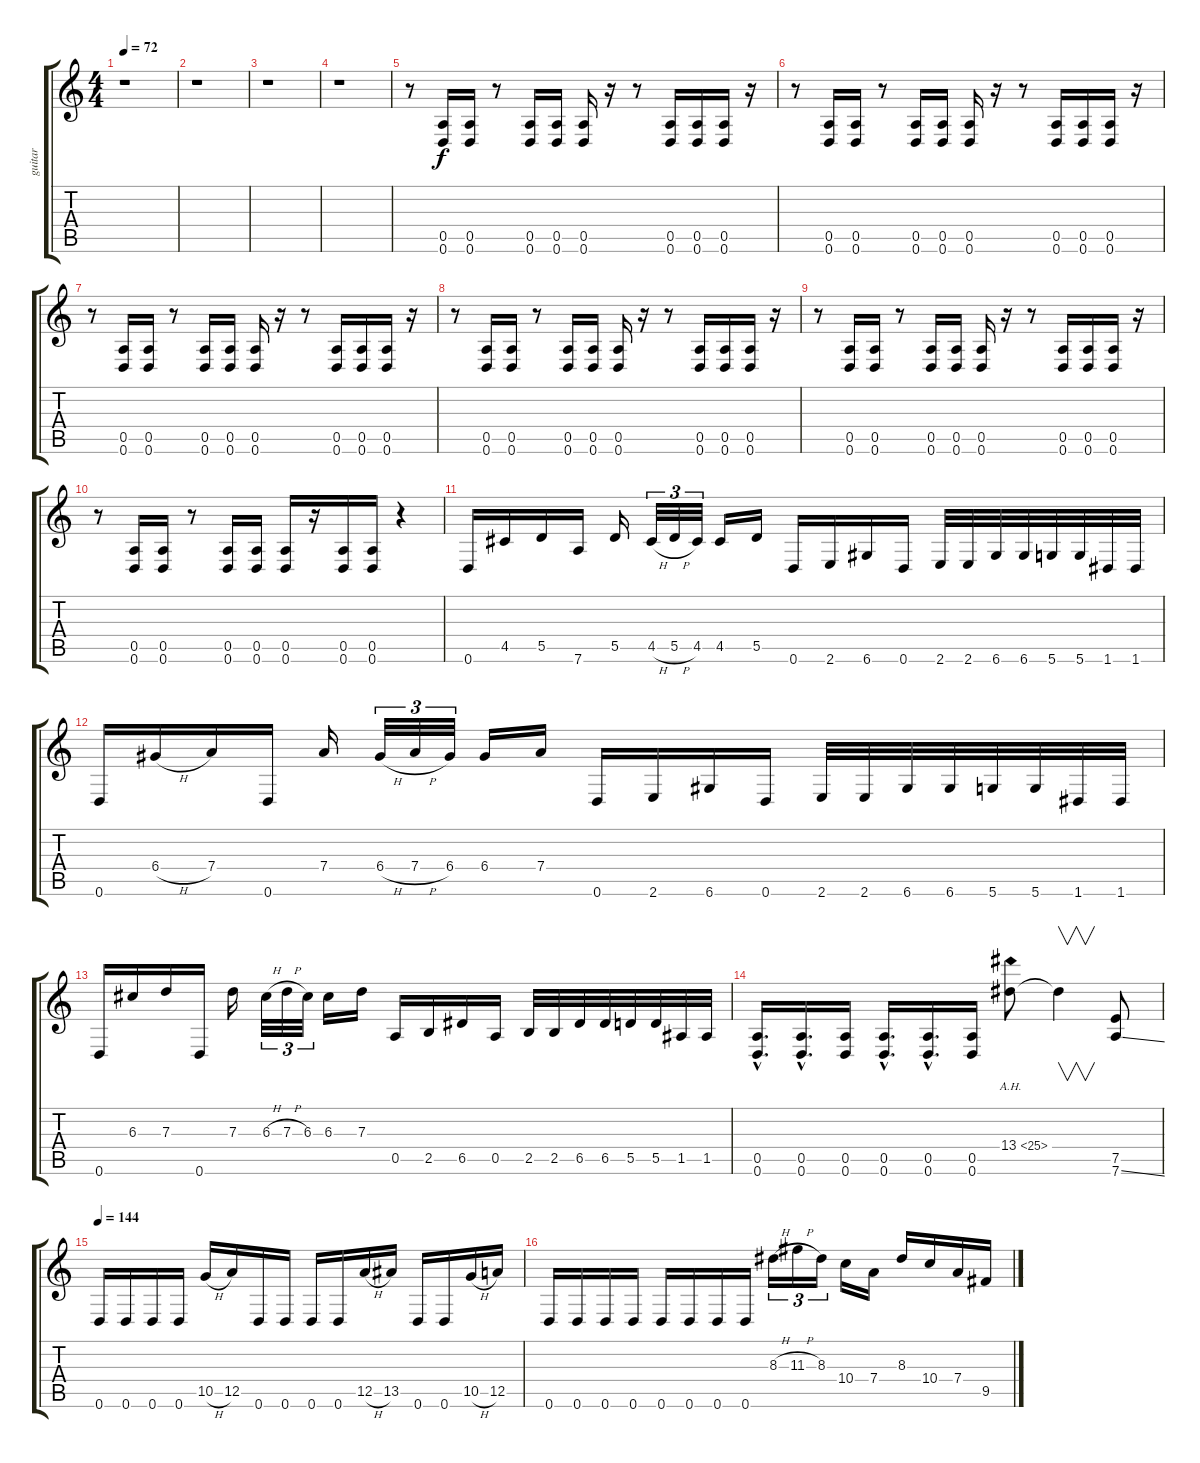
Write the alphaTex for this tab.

\track ("guitar" "guitar") {instrument distortionguitar}
\staff {score tabs}
\tuning (E4 B3 G3 D3 A2 D2) {hide}
\ts (4 4)
\tempo 72
\clef g2
\ks c
r.1{dy f instrument distortionguitar} |
r.1 |
r.1 |
r.1 |
r.8 (0.5 0.6).16 (0.5 0.6).16 r.8 (0.5 0.6).16 (0.5 0.6).16 (0.5 0.6).16 r.16 r.8 (0.5 0.6).16 (0.5 0.6).16 (0.5 0.6).16 r.16 |
r.8 (0.5 0.6).16 (0.5 0.6).16 r.8 (0.5 0.6).16 (0.5 0.6).16 (0.5 0.6).16 r.16 r.8 (0.5 0.6).16 (0.5 0.6).16 (0.5 0.6).16 r.16 |
r.8 (0.5 0.6).16 (0.5 0.6).16 r.8 (0.5 0.6).16 (0.5 0.6).16 (0.5 0.6).16 r.16 r.8 (0.5 0.6).16 (0.5 0.6).16 (0.5 0.6).16 r.16 |
r.8 (0.5 0.6).16 (0.5 0.6).16 r.8 (0.5 0.6).16 (0.5 0.6).16 (0.5 0.6).16 r.16 r.8 (0.5 0.6).16 (0.5 0.6).16 (0.5 0.6).16 r.16 |
r.8 (0.5 0.6).16 (0.5 0.6).16 r.8 (0.5 0.6).16 (0.5 0.6).16 (0.5 0.6).16 r.16 r.8 (0.5 0.6).16 (0.5 0.6).16 (0.5 0.6).16 r.16 |
r.8 (0.5 0.6).16 (0.5 0.6).16 r.8 (0.5 0.6).16 (0.5 0.6).16 (0.5 0.6).16 r.16 (0.5 0.6).16 (0.5 0.6).16 r.4 |
0.6.16 4.5.16 5.5.16 7.6.16 5.5.16 4.5{h}.32{tu (3 2)} 5.5{h}.32{tu (3 2)} 4.5.32{tu (3 2)} 4.5.16 5.5.16 0.6.16 2.6.16 6.6.16 0.6.16 2.6.32 2.6.32 6.6.32 6.6.32 5.6.32 5.6.32 1.6.32 1.6.32 |
0.6.16 6.4{h}.16 7.4.16 0.6.16 7.4.16 6.4{h}.32{tu (3 2)} 7.4{h}.32{tu (3 2)} 6.4.32{tu (3 2)} 6.4.16 7.4.16 0.6.16 2.6.16 6.6.16 0.6.16 2.6.32 2.6.32 6.6.32 6.6.32 5.6.32 5.6.32 1.6.32 1.6.32 |
0.6.16 6.3.16 7.3.16 0.6.16 7.3.16 6.3{h}.32{tu (3 2)} 7.3{h}.32{tu (3 2)} 6.3.32{tu (3 2)} 6.3.16 7.3.16 0.5.16 2.5.16 6.5.16 0.5.16 2.5.32 2.5.32 6.5.32 6.5.32 5.5.32 5.5.32 1.5.32 1.5.32 |
(0.5{hac} 0.6{hac}).16{d} (0.5{hac} 0.6{hac}).16{d} (0.5 0.6).16 (0.5{hac} 0.6{hac}).16{d} (0.5{hac} 0.6{hac}).16{d} (0.5 0.6).16 13.4{ah 12}.8 13.4{t}.4{v} (7.5 7.6{ss}).8 |
\tempo 144
0.6.16 0.6.16 0.6.16 0.6.16 10.5{h}.16 12.5.16 0.6.16 0.6.16 0.6.16 0.6.16 12.5{h}.16 13.5.16 0.6.16 0.6.16 10.5{h}.16 12.5.16 |
0.6.16 0.6.16 0.6.16 0.6.16 0.6.16 0.6.16 0.6.16 0.6.16 8.3{h}.16{tu (3 2)} 11.3{h}.16{tu (3 2)} 8.3.16{tu (3 2)} 10.4.16 7.4.16 8.3.16 10.4.16 7.4.16 9.5.16
